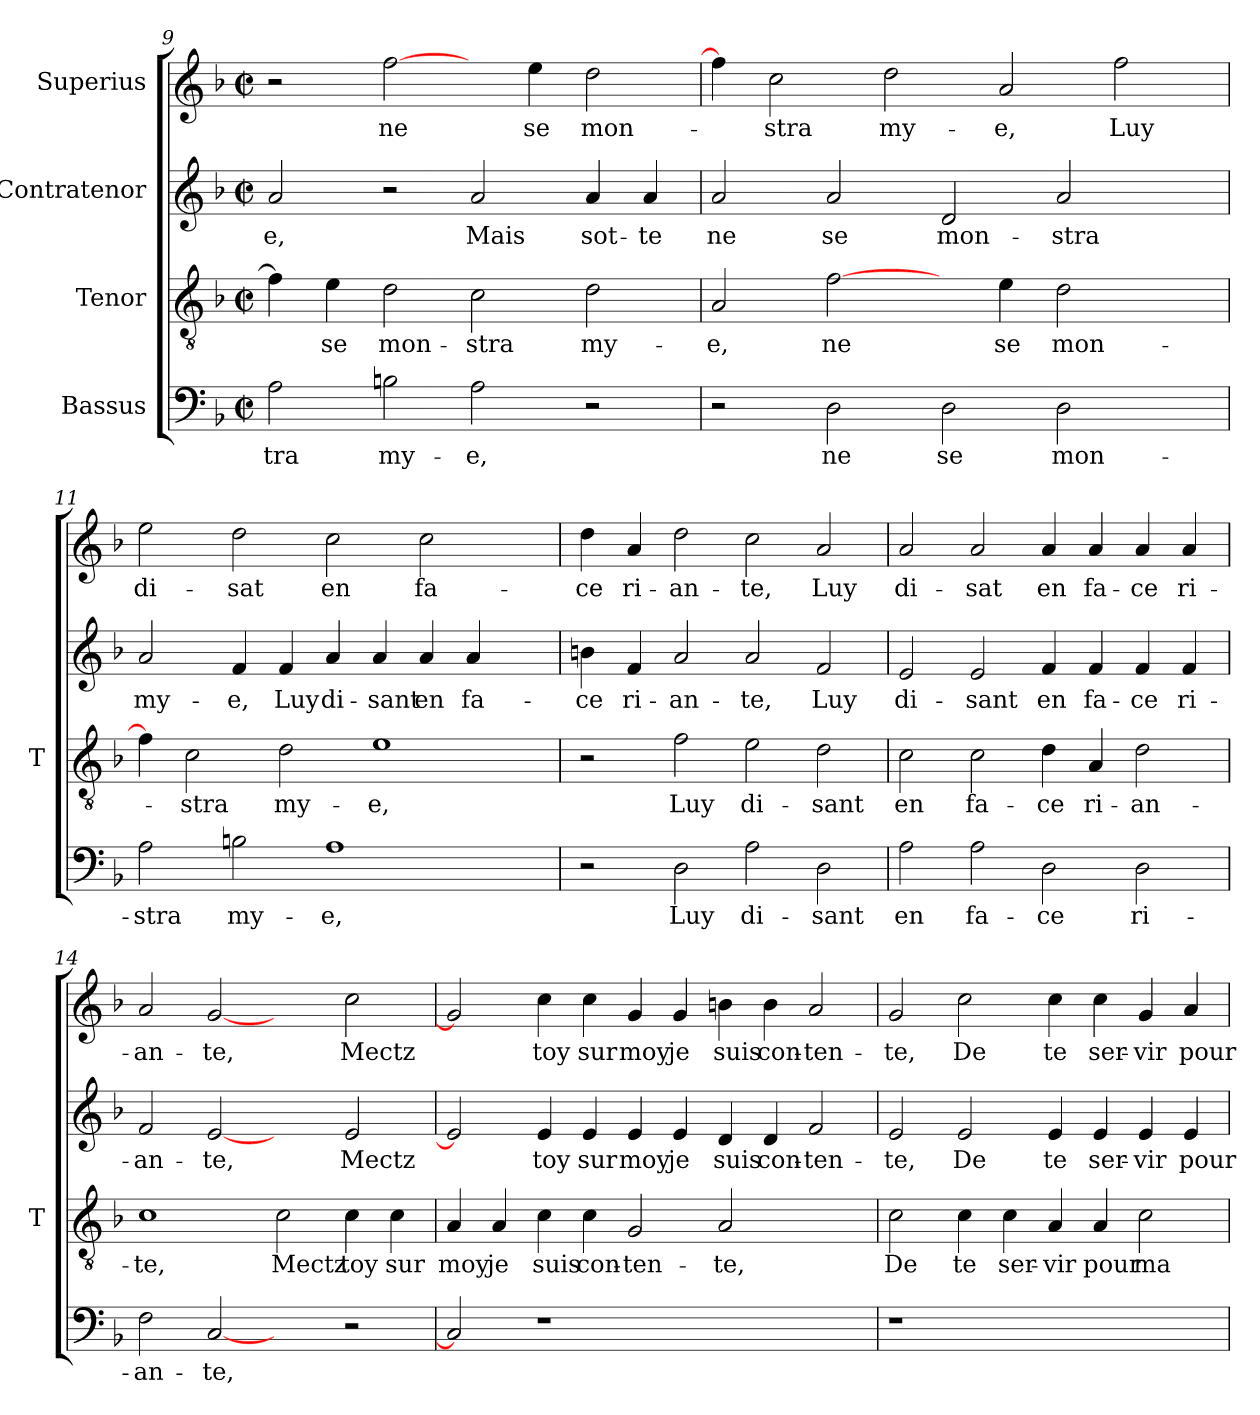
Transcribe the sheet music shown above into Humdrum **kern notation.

**kern	**text	**kern	**text	**kern	**text	**kern	**text
*part4	*part4	*part3	*part3	*part2	*part2	*part1	*part1
*staff4	*staff4	*staff3	*staff3	*staff2	*staff2	*staff1	*staff1
*I"Bassus	*	*I"Tenor	*	*I"Contratenor	*	*I"Superius	*
*	*	*I'T	*	*	*	*	*
*clefF4	*	*clefGv2	*	*clefG2	*	*clefG2	*
*k[b-]	*	*k[b-]	*	*k[b-]	*	*k[b-]	*
*F:	*	*F:	*	*F:	*	*F:	*
*M2/2	*	*M2/2	*	*M2/2	*	*M2/2	*
*met(c|)	*	*met(c|)	*	*met(c|)	*	*met(c|)	*
=9	=9	=9	=9	=9	=9	=9	=9
2A	-tra	4f]	.	2a	-e,	2r	.
.	.	4e	-se	.	.	.	.
2Bn	my-	2d	mon-	2r	.	[2ff	-ne
2A	-e,	2c	-stra	2a	-Mais	4ryy	.
.	.	.	.	.	.	4ee	-se
2r	.	2d	my-	4a	sot-	2dd	mon-
.	.	.	.	4a	-te	.	.
=10	=10	=10	=10	=10	=10	=10	=10
2r	.	2A	-e,	2a	-ne	4ff]	.
.	.	.	.	.	.	2cc	-stra
2D	-ne	[2f	-ne	2a	-se	.	.
.	.	.	.	.	.	2dd	my-
2D	-se	4ryy	.	2d	mon-	.	.
.	.	4e	-se	.	.	2a	-e,
2D	mon-	2d	mon-	2a	-stra	.	.
.	.	.	.	.	.	2ff	-Luy
4ryy	.	4ryy	.	4ryy	.	.	.
=11	=11	=11	=11	=11	=11	=11	=11
2A	-stra	4f]	.	2a	my-	2ee	di-
.	.	2c	-stra	.	.	.	.
2Bn	my-	.	.	4f	-e,	2dd	-sat
.	.	2d	my-	4f	-Luy	.	.
1A	-e,	.	.	4a	di-	2cc	-en
.	.	1e	-e,	4a	-sant	.	.
.	.	.	.	4a	-en	2cc	fa-
.	.	.	.	4a	fa-	.	.
4ryy	.	.	.	4ryy	.	4ryy	.
=12	=12	=12	=12	=12	=12	=12	=12
2r	.	2r	.	4bn	-ce	4dd	-ce
.	.	.	.	4f	ri-	4a	ri-
2D	-Luy	2f	-Luy	2a	an-	2dd	an-
2A	di-	2e	di-	2a	-te,	2cc	-te,
2D	-sant	2d	-sant	2f	-Luy	2a	-Luy
=13	=13	=13	=13	=13	=13	=13	=13
2A	-en	2c	-en	2e	di-	2a	di-
2A	fa-	2c	fa-	2e	-sant	2a	-sat
2D	-ce	4d	-ce	4f	-en	4a	-en
.	.	4A	ri-	4f	fa-	4a	fa-
2D	ri-	2d	an-	4f	-ce	4a	-ce
.	.	.	.	4f	ri-	4a	ri-
=14	=14	=14	=14	=14	=14	=14	=14
2F	an-	1c	-te,	2f	an-	2a	an-
[2C	-te,	.	.	[2e	-te,	[2g	-te,
2ryy	.	2c	-Mectz	2ryy	.	2ryy	.
2r	.	4c	-toy	2e	-Mectz	2cc	-Mectz
.	.	4c	-sur	.	.	.	.
=15	=15	=15	=15	=15	=15	=15	=15
2C]	.	4A	-moy	2e]	.	2g]	.
.	.	4A	-je	.	.	.	.
1r	.	4c	-suis	4e	-toy	4cc	-toy
.	.	4c	con-	4e	-sur	4cc	-sur
.	.	2G	ten-	4e	-moy	4g	-moy
.	.	.	.	4e	-je	4g	-je
1ryy	.	2A	-te,	4d	-suis	4bn	-suis
.	.	.	.	4d	con-	4b	con-
.	.	2ryy	.	2f	ten-	2a	ten-
=16	=16	=16	=16	=16	=16	=16	=16
1r	.	2c	-De	2e	-te,	2g	-te,
.	.	4c	-te	2e	-De	2cc	-De
.	.	4c	ser-	.	.	.	.
1ryy	.	4A	-vir	4e	-te	4cc	-te
.	.	4A	-pour	4e	ser-	4cc	ser-
.	.	2c	ma-	4e	-vir	4g	-vir
.	.	.	.	4e	-pour	4a	-pour
=	=	=	=	=	=	=	=
*-	*-	*-	*-	*-	*-	*-	*-
